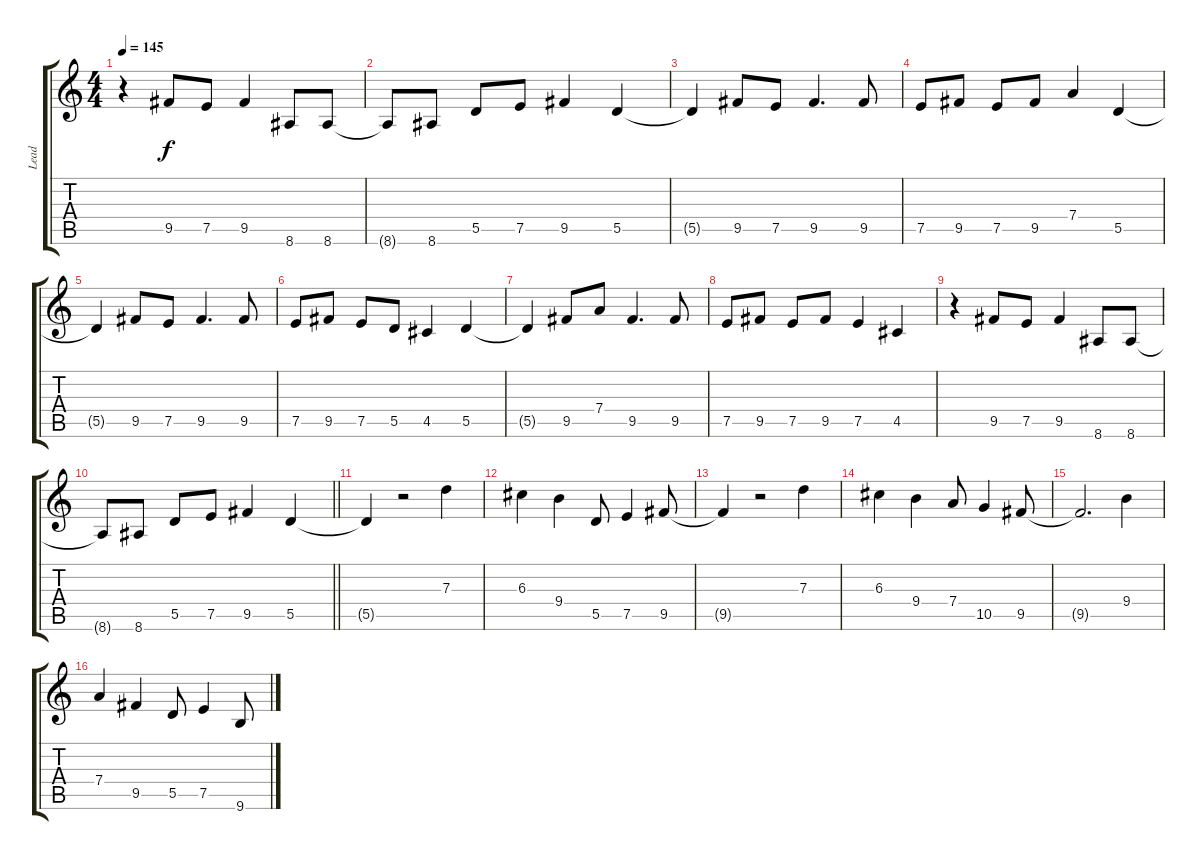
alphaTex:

\track ("Lead " "Lead ") {instrument distortionguitar}
\staff {score tabs}
\tuning (E4 B3 G3 D3 A2 D2) {hide}
\ts (4 4)
\tempo 145
\clef g2
\ks c
r.4{dy f} 9.5.8 7.5.8 9.5.4 8.6.8 8.6.8 |
8.6{t}.8 8.6.8 5.5.8 7.5.8 9.5.4 5.5.4 |
5.5{t}.4 9.5.8 7.5.8 9.5.4{d} 9.5.8 |
7.5.8 9.5.8 7.5.8 9.5.8 7.4.4 5.5.4 |
5.5{t}.4 9.5.8 7.5.8 9.5.4{d} 9.5.8 |
7.5.8 9.5.8 7.5.8 5.5.8 4.5.4 5.5.4 |
5.5{t}.4 9.5.8 7.4.8 9.5.4{d} 9.5.8 |
7.5.8 9.5.8 7.5.8 9.5.8 7.5.4 4.5.4 |
r.4 9.5.8 7.5.8 9.5.4 8.6.8 8.6.8 |
\barLineRight lightlight
8.6{t}.8 8.6.8 5.5.8 7.5.8 9.5.4 5.5.4 |
5.5{t}.4 r.2 7.3.4 |
6.3.4 9.4.4 5.5.8 7.5.4 9.5.8 |
9.5{t}.4 r.2 7.3.4 |
6.3.4 9.4.4 7.4.8 10.5.4 9.5.8 |
9.5{t}.2{d} 9.4.4 |
7.4.4 9.5.4 5.5.8 7.5.4 9.6.8
